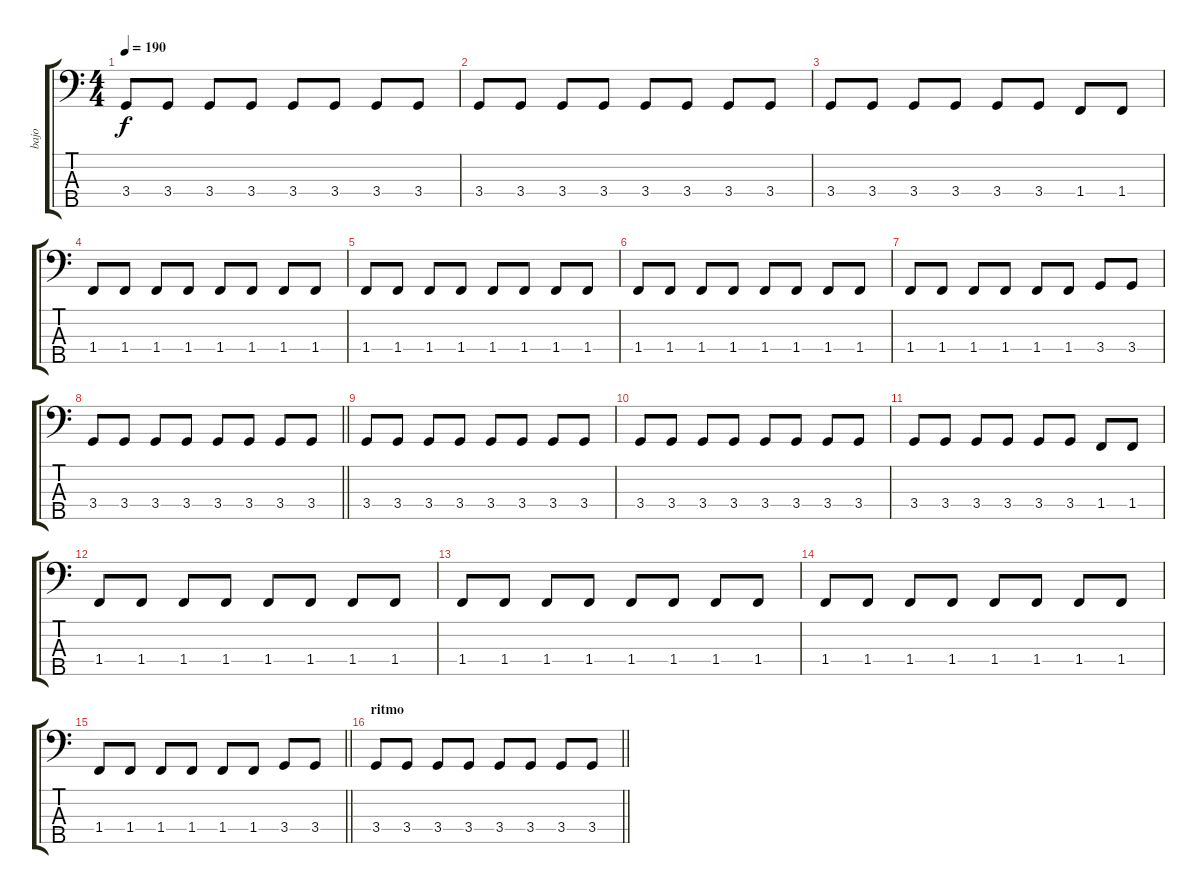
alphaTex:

\track ("bajo" "bajo") {instrument electricbassfinger}
\staff {score tabs}
\tuning (G2 D2 A1 E1 B0) {hide}
\ts (4 4)
\tempo 190
\clef f4
\ks c
3.4.8{dy f} 3.4.8 3.4.8 3.4.8 3.4.8 3.4.8 3.4.8 3.4.8 |
3.4.8 3.4.8 3.4.8 3.4.8 3.4.8 3.4.8 3.4.8 3.4.8 |
3.4.8 3.4.8 3.4.8 3.4.8 3.4.8 3.4.8 1.4.8 1.4.8 |
1.4.8 1.4.8 1.4.8 1.4.8 1.4.8 1.4.8 1.4.8 1.4.8 |
1.4.8 1.4.8 1.4.8 1.4.8 1.4.8 1.4.8 1.4.8 1.4.8 |
1.4.8 1.4.8 1.4.8 1.4.8 1.4.8 1.4.8 1.4.8 1.4.8 |
1.4.8 1.4.8 1.4.8 1.4.8 1.4.8 1.4.8 3.4.8 3.4.8 |
\barLineRight lightlight
3.4.8 3.4.8 3.4.8 3.4.8 3.4.8 3.4.8 3.4.8 3.4.8 |
3.4.8 3.4.8 3.4.8 3.4.8 3.4.8 3.4.8 3.4.8 3.4.8 |
3.4.8 3.4.8 3.4.8 3.4.8 3.4.8 3.4.8 3.4.8 3.4.8 |
3.4.8 3.4.8 3.4.8 3.4.8 3.4.8 3.4.8 1.4.8 1.4.8 |
1.4.8 1.4.8 1.4.8 1.4.8 1.4.8 1.4.8 1.4.8 1.4.8 |
1.4.8 1.4.8 1.4.8 1.4.8 1.4.8 1.4.8 1.4.8 1.4.8 |
1.4.8 1.4.8 1.4.8 1.4.8 1.4.8 1.4.8 1.4.8 1.4.8 |
\barLineRight lightlight
1.4.8 1.4.8 1.4.8 1.4.8 1.4.8 1.4.8 3.4.8 3.4.8 |
\section ("" "ritmo")
\barLineRight lightlight
3.4.8 3.4.8 3.4.8 3.4.8 3.4.8 3.4.8 3.4.8 3.4.8
